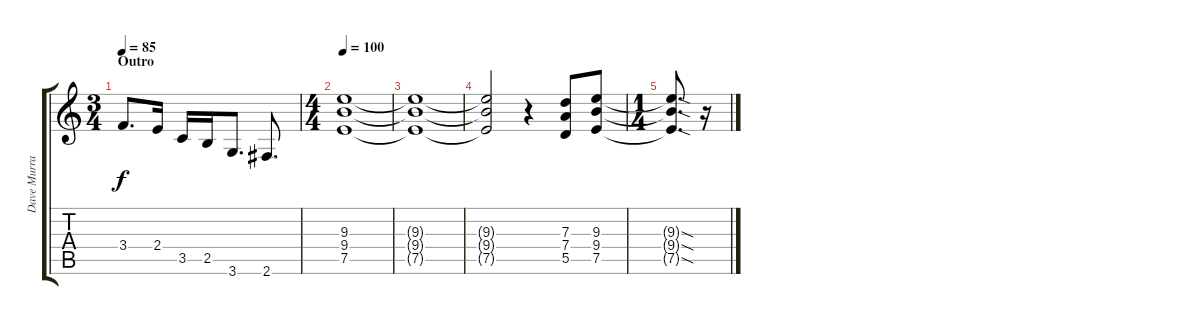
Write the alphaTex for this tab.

\track ("Dave Murray" "Dave Murra") {instrument distortionguitar}
\staff {score tabs}
\tuning (E4 B3 G3 D3 A2 E2) {hide}
\ts (3 4)
\section ("" "Outro")
\tempo 85
\clef g2
\ks c
3.4.8{d dy f} 2.4.16 3.5.16 2.5.16 3.6.8{d} 2.6.8{d} |
\ts (4 4)
\tempo 100
(9.3 9.4 7.5).1 |
(9.3{t} 9.4{t} 7.5{t}).1 |
(9.3{t} 9.4{t} 7.5{t}).2 r.4 (7.3 7.4 5.5).8 (9.3 9.4 7.5).8 |
\ts (1 4)
(9.3{sod t} 9.4{sod t} 7.5{sod t}).8{d} r.16
